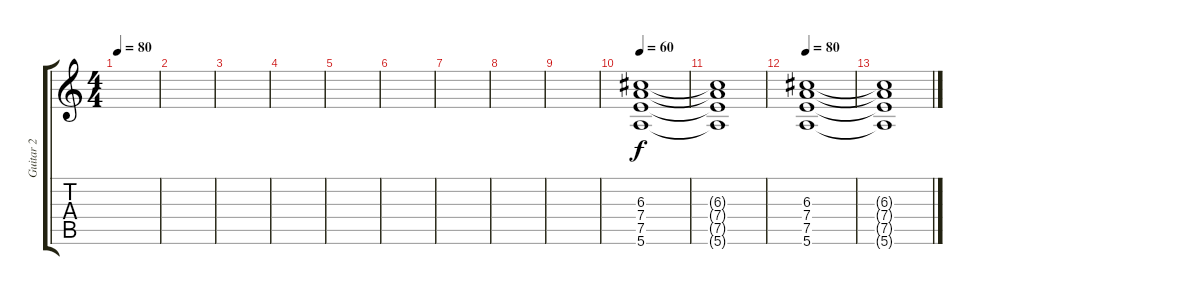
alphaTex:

\track ("Guitar 2" "Guitar 2") {instrument distortionguitar}
\staff {score tabs}
\tuning (E4 B3 G3 D3 A2 E2) {hide}
\ts (4 4)
\tempo 80
\clef g2
\ks c
|
|
|
|
|
|
|
|
|
\tempo 60
(6.3 7.4 7.5 5.6).1 |
(6.3{t} 7.4{t} 7.5{t} 5.6{t}).1 |
\tempo 80
(6.3 7.4 7.5 5.6).1{volume 0} |
(6.3{t} 7.4{t} 7.5{t} 5.6{t}).1
